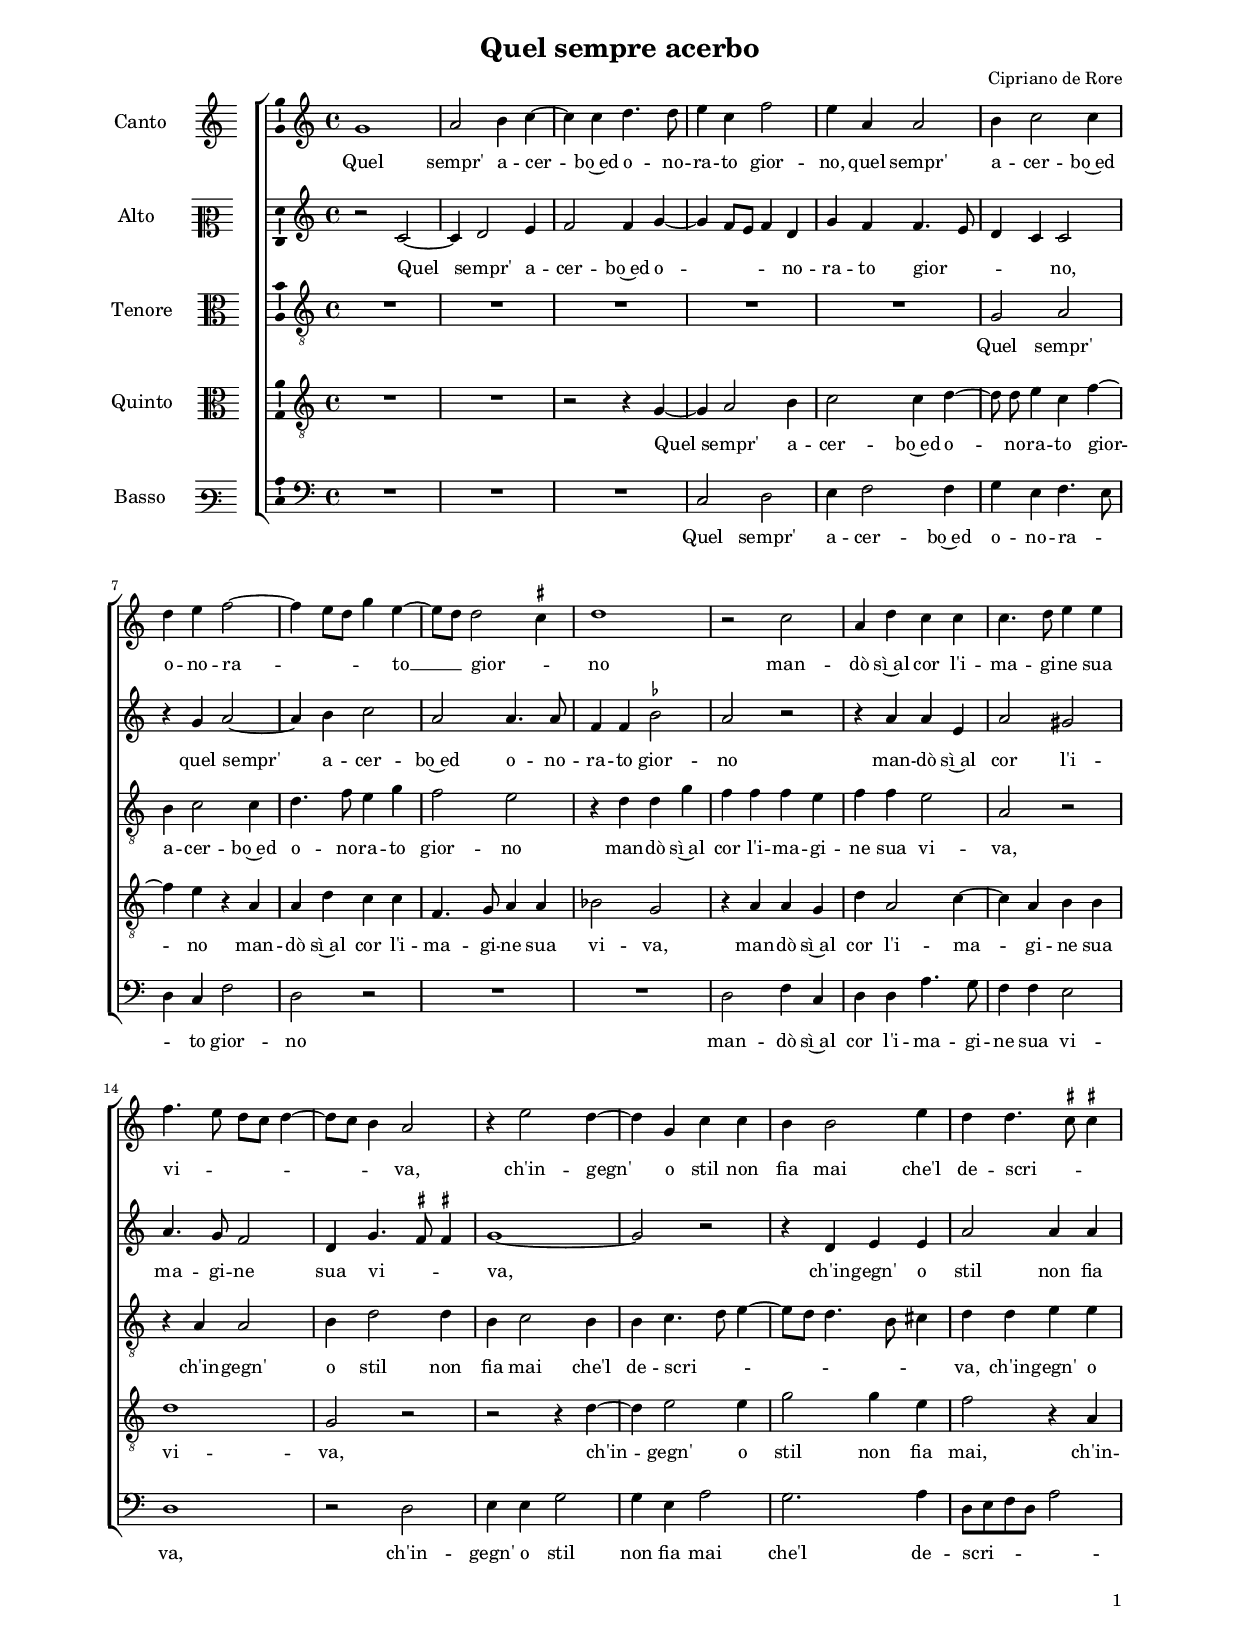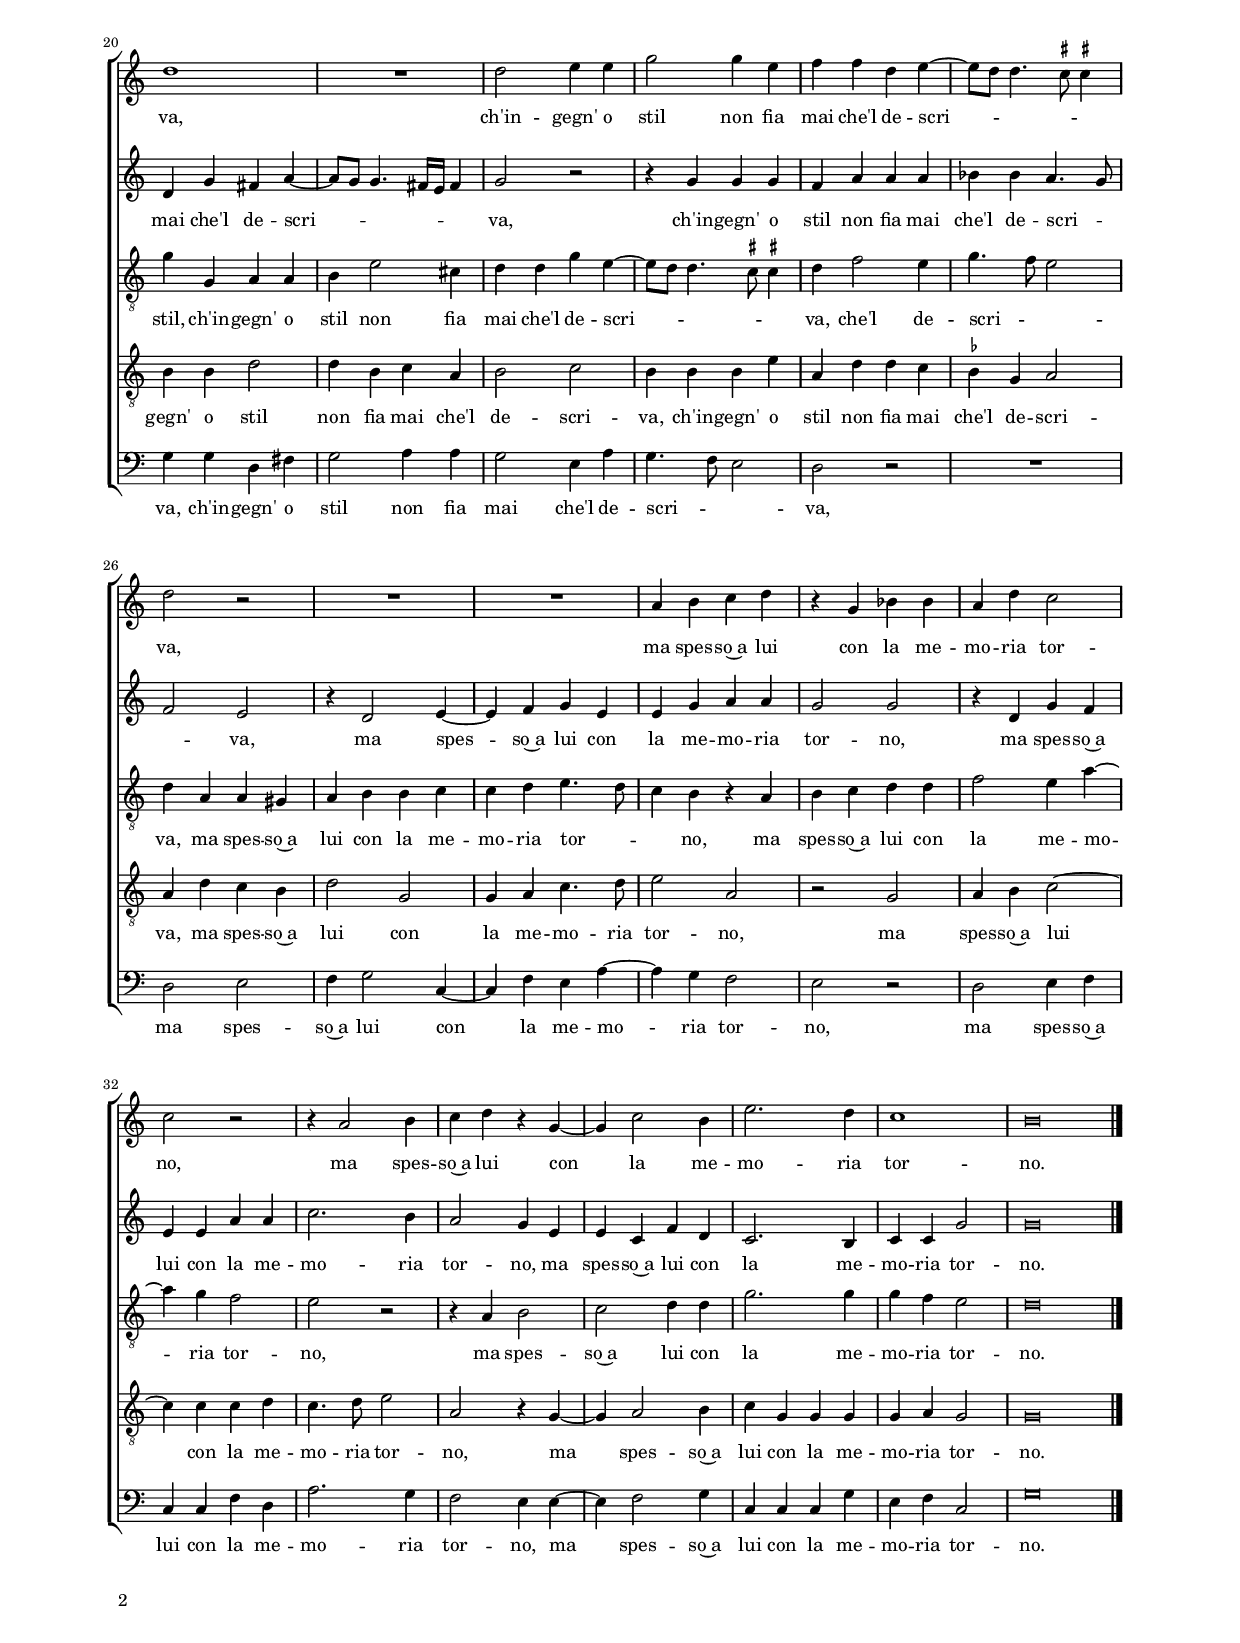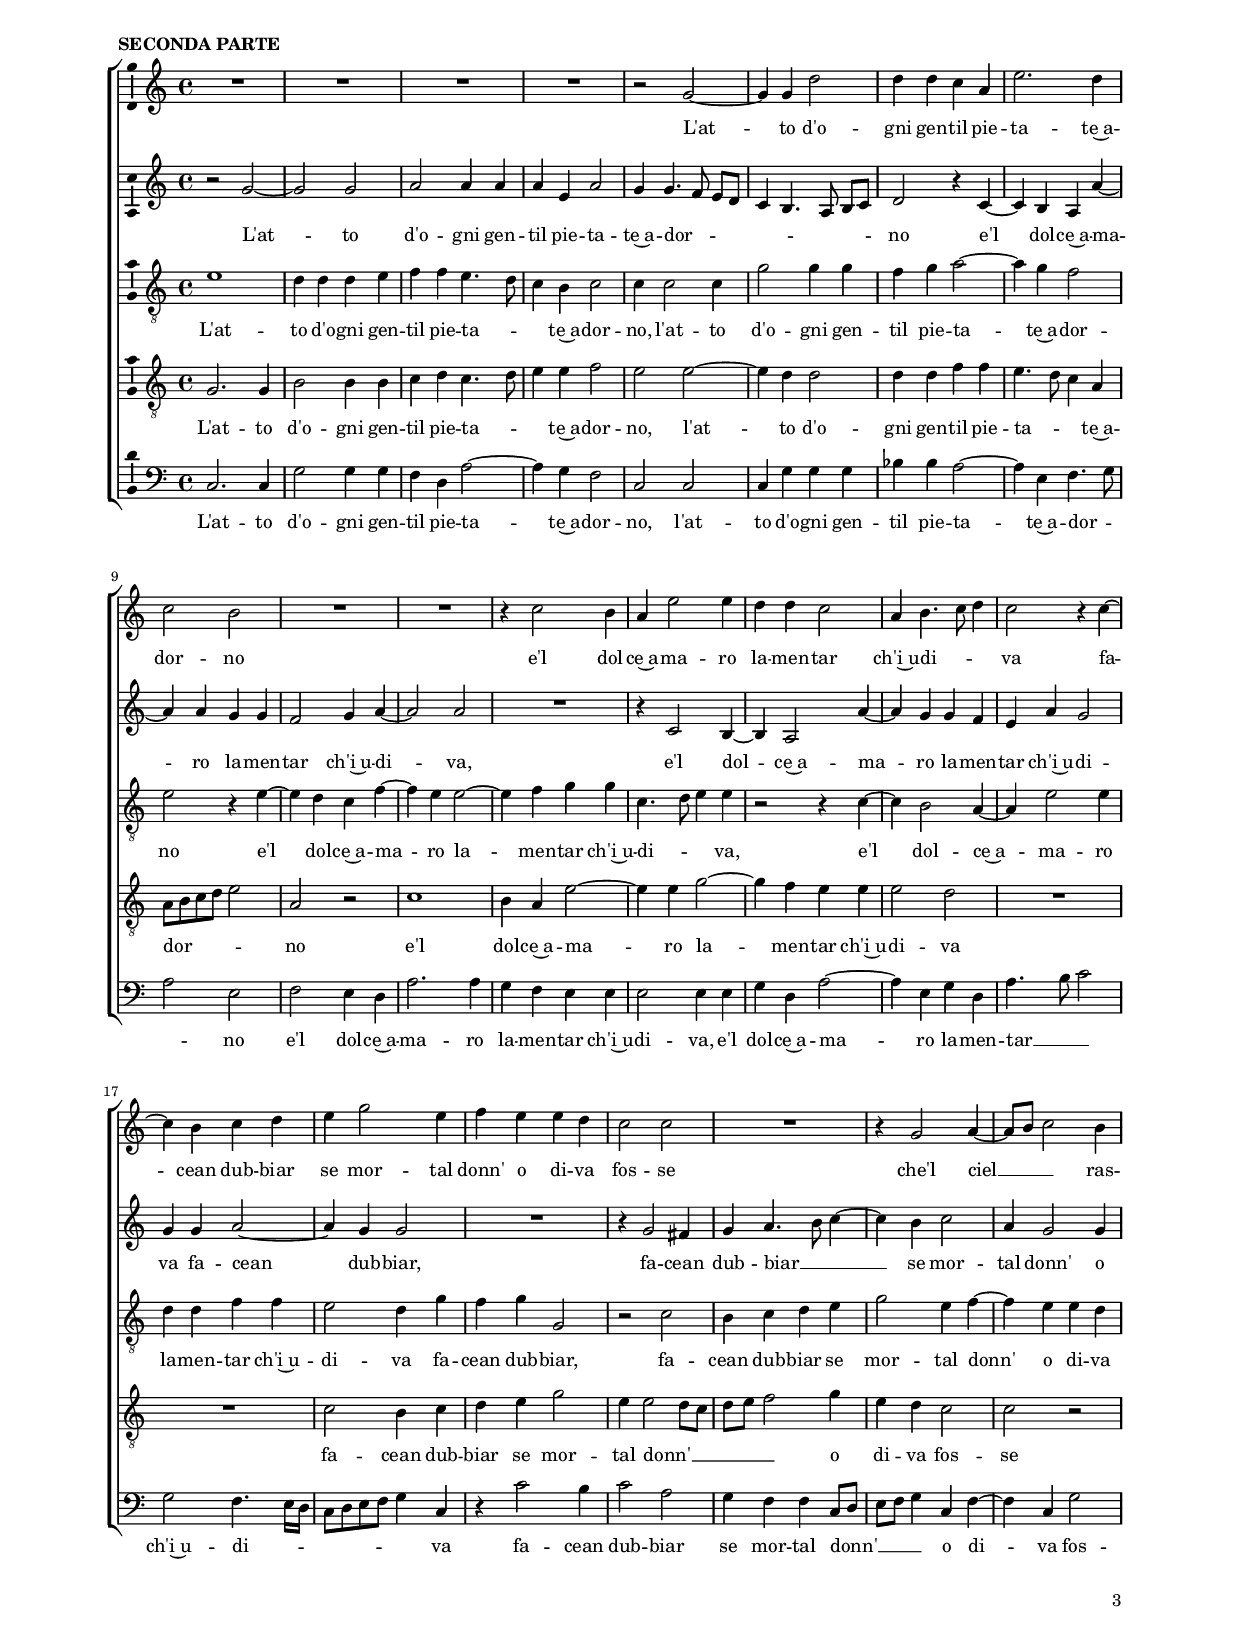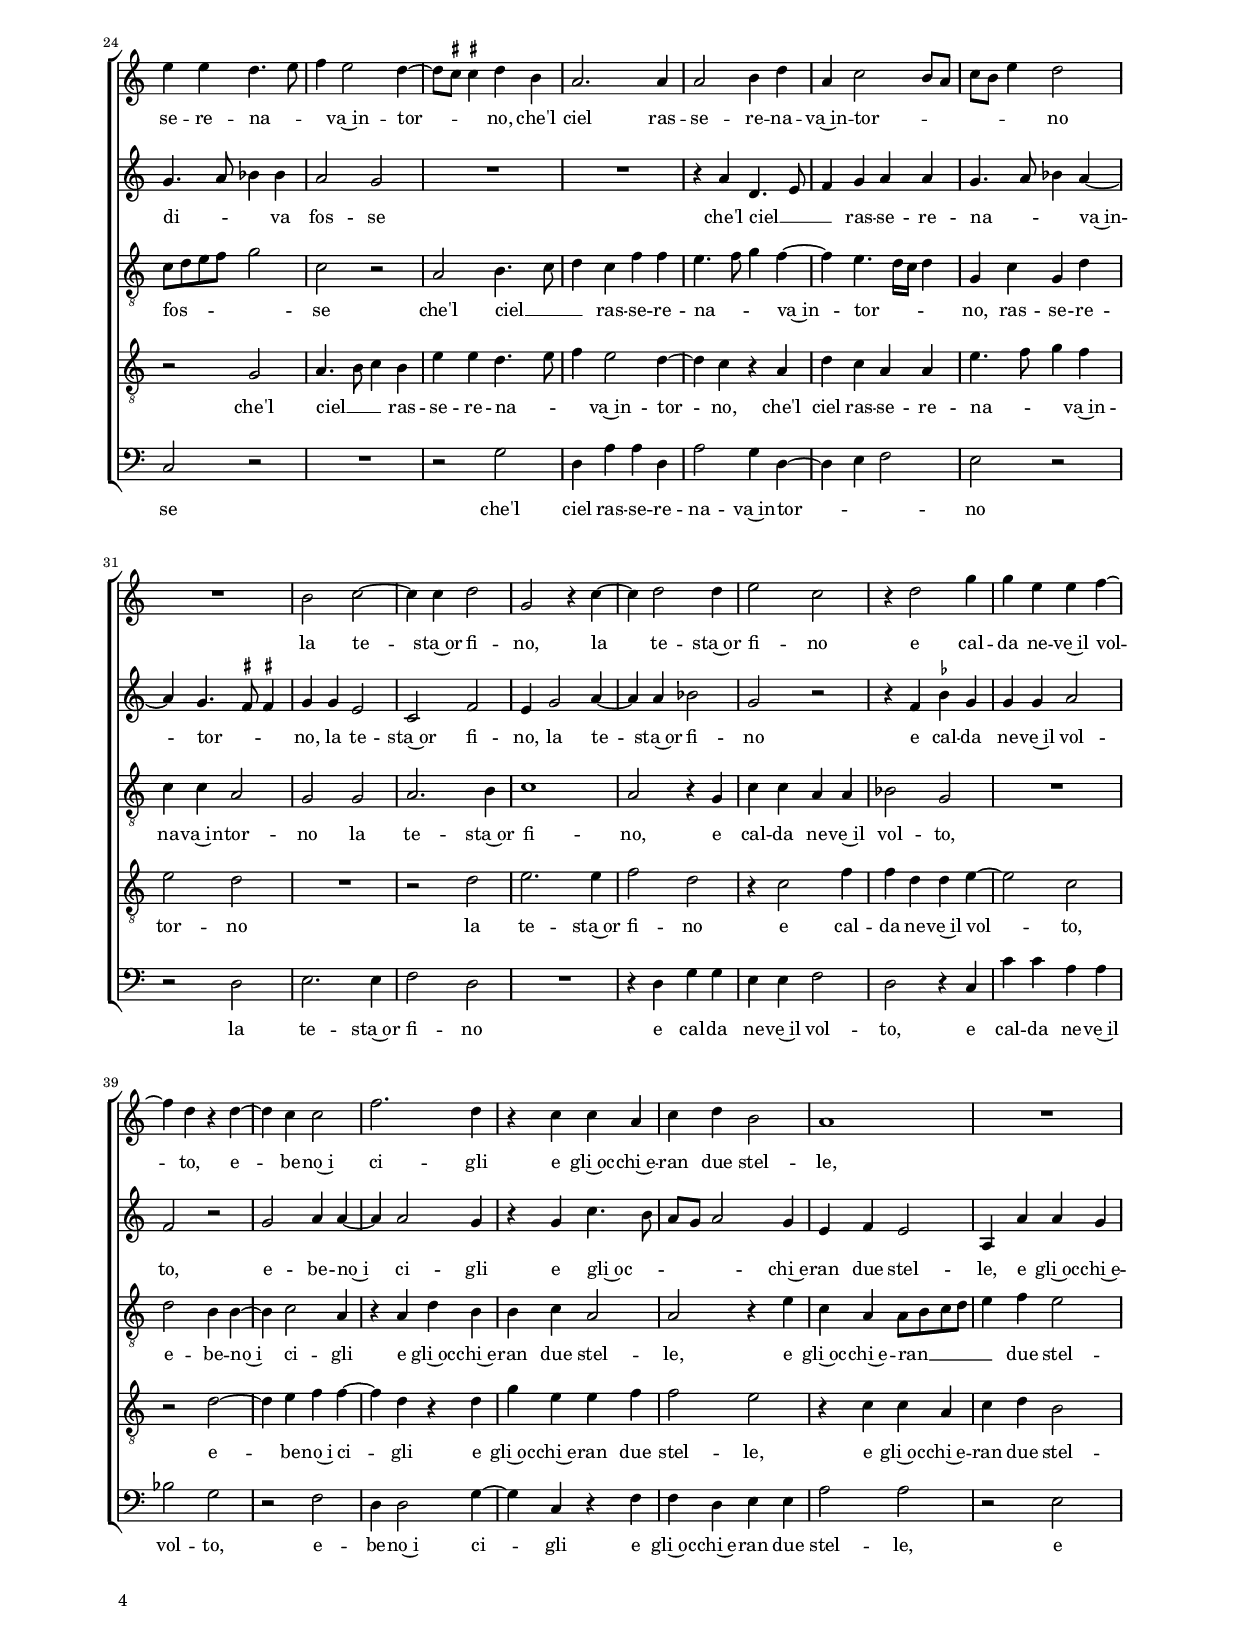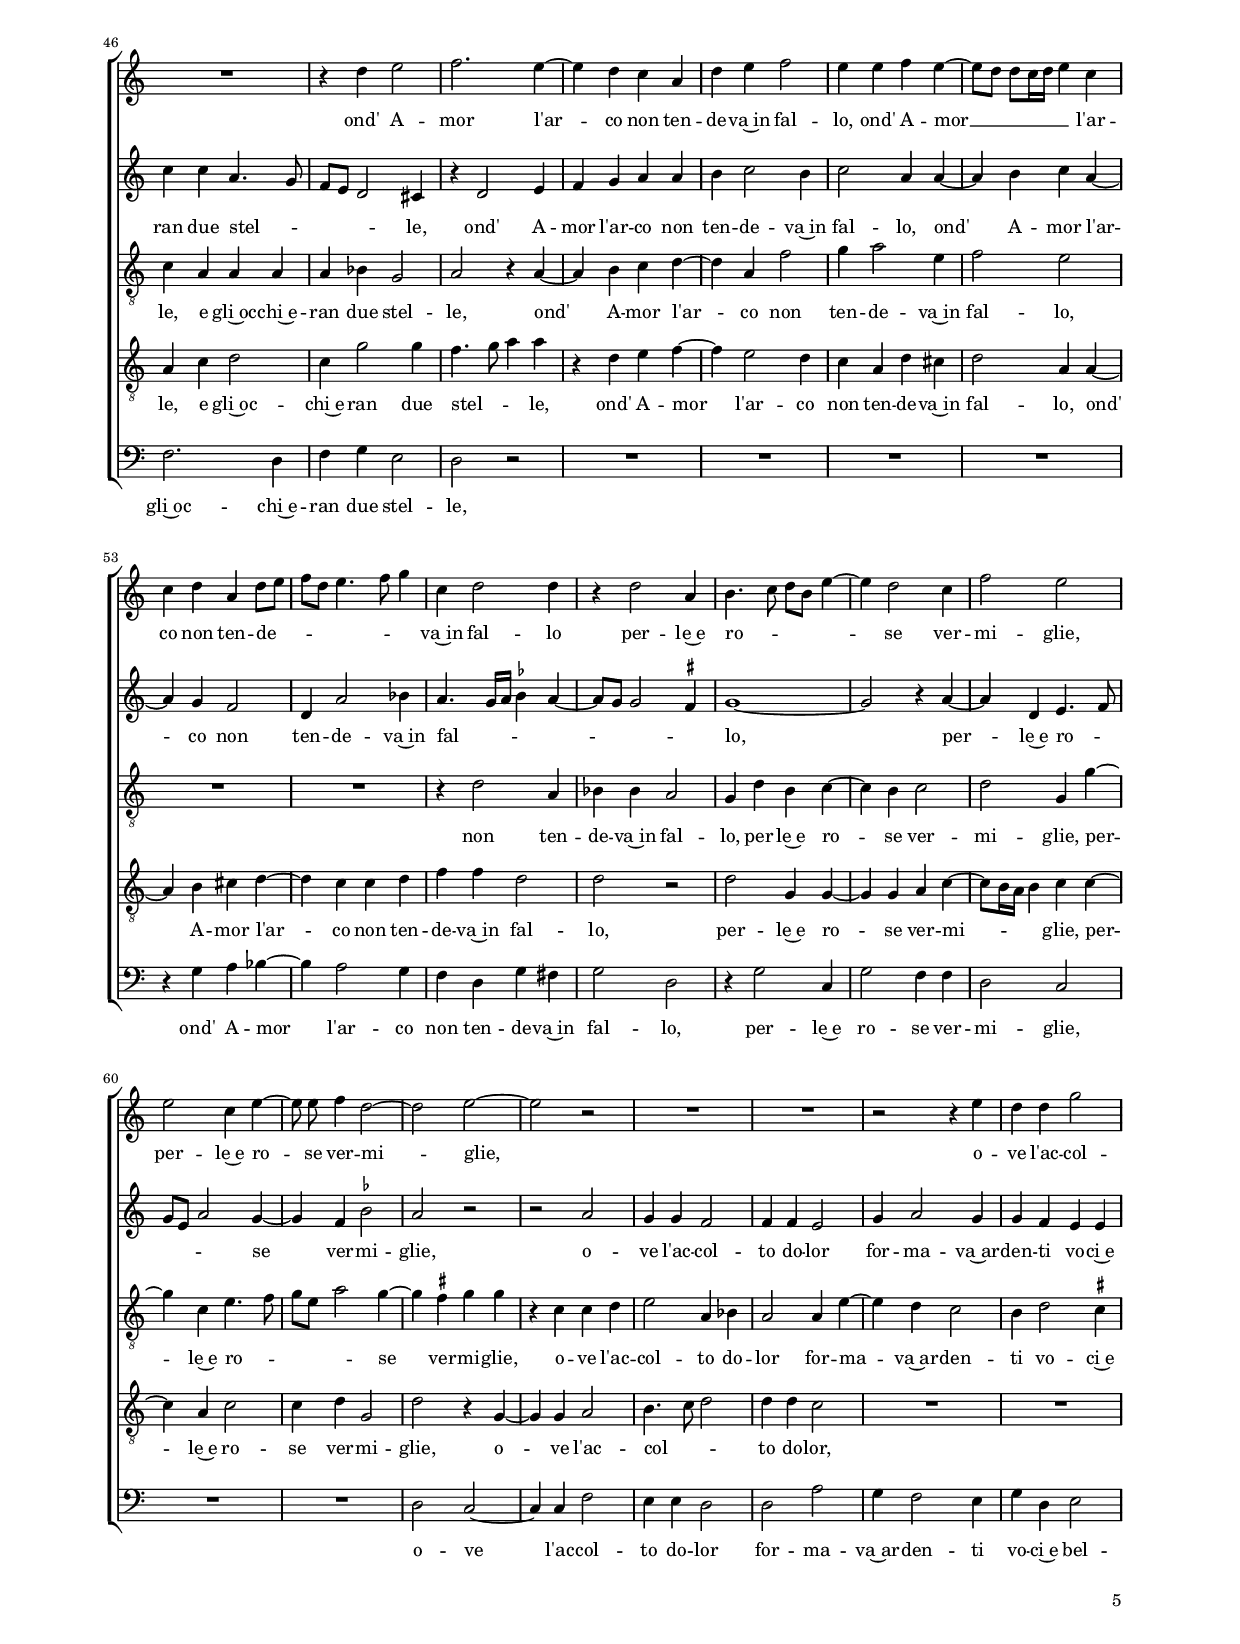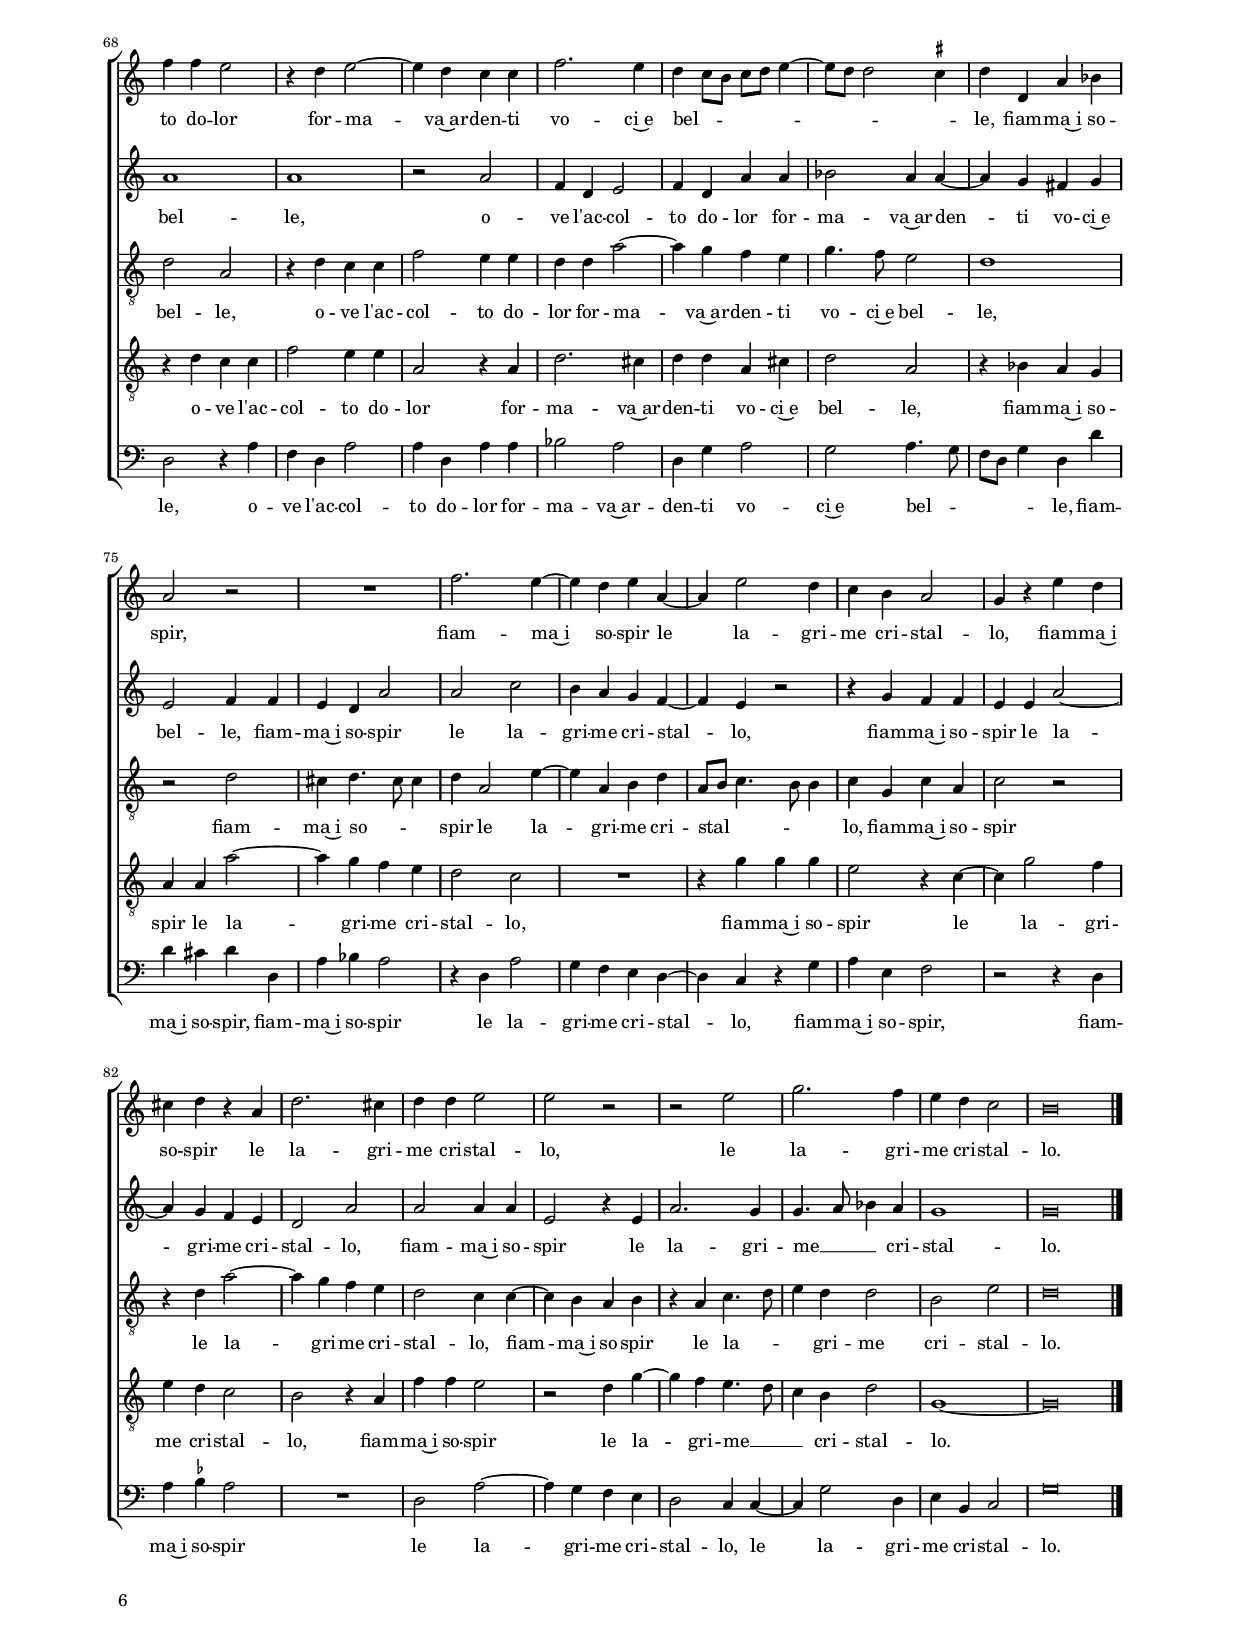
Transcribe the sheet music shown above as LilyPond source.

\header
{
  title="Quel sempre acerbo"
  composer="Cipriano de Rore"
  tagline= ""
}

\version "2.20.0"
\language deutsch
#(set-global-staff-size 15)
% #(set-default-paper-size "letter")
#(ly:set-option 'point-and-click #f)

	
	ficta = { \once \set suggestAccidentals = ##t }
	
	forget = #(define-music-function (music) (ly:music?) #{
		\accidentalStyle forget
		$music
		\accidentalStyle default
		#})


\paper
	{
	top-margin = 1.8 \cm
	bottom-margin = 1.2 \cm
	left-margin = 2 \cm
	right-margin = 2 \cm
	ragged-bottom = ##f
	ragged-last-bottom = ##t
	print-page-number = ##f
	score-system-spacing = #'((basic-distance . 16) (minimum-distance . 14) (padding . 5) (strechability . 150))
	system-system-spacing = #'((basic-distance . 16) (minimum-distance . 14) (padding . 5) (strechability . 150))
        oddFooterMarkup=\markup   \fill-line { "" \fromproperty #'page:page-number-string }
        evenFooterMarkup=\markup  \fill-line { \fromproperty #'page:page-number-string "" }
        last-bottom-spacing = #'((basic-distance . 12) (minimum-distance . 7) (padding . 4))
%	systems-per-page = 3
%	page-count = 6
%	min-systems-per-page = 3
	}

global = {
    % \set Staff.autoBeaming = ##f
	\key c \major
	\time 4/4
    \set Score.tempoHideNote = ##t
    \tempo 4 = 100
    \skip 1*37
    \set Score.measureLength = #(ly:make-moment 2/1)
    \skip 1*2 \bar "|."
	}
	

incipitcantus = \markup { \score {
	{
	\set Staff.instrumentName = \markup { \fontsize #1 "Canto" }
	\key c \major
	\clef violin
	s4 \bar ""
	}
	\layout  {
	raggedright = ##t
	indent = 1.8 \cm
	line-width = 2.5 \cm
	\context { \Staff \remove Time_signature_engraver }
	\override Staff.Clef.Y-extent = #'(0 . 0)
	}} \hspace #1 }
      
      
incipitaltus = \markup { \score {
	{
	\set Staff.instrumentName = \markup { \fontsize #1 "Alto" }
	\key c \major
	\clef mezzosoprano
	s4 \bar ""
	}
	\layout  {
	raggedright = ##t
	indent = 1.8 \cm
	line-width = 2.5 \cm
	\context { \Staff \remove Time_signature_engraver }
	\override Staff.Clef.Y-extent = #'(0 . 0)
	}} \hspace #1 }


incipittenor = \markup { \score {
	{
	\set Staff.instrumentName = \markup { \fontsize #1 "Tenore" }
	\key c \major
	\clef alto
	s4 \bar ""
	}
	\layout  {
	raggedright = ##t
	indent = 1.8 \cm
	line-width = 2.5 \cm
	\context { \Staff \remove Time_signature_engraver }
	\override Staff.Clef.Y-extent = #'(0 . 0)
	}} \hspace #1 }
      
      
incipitquintus = \markup { \score {
	{
	\set Staff.instrumentName = \markup { \fontsize #1 "Quinto" }
	\key c \major
	\clef alto
	s4 \bar ""
	}
	\layout  {
	raggedright = ##t
	indent = 1.8 \cm
	line-width = 2.5 \cm
	\context { \Staff \remove Time_signature_engraver }
	\override Staff.Clef.Y-extent = #'(0 . 0)
	}} \hspace #1 }
      
      
incipitbassus = \markup { \score {
	{
	\set Staff.instrumentName = \markup { \fontsize #1 "Basso" }
	\key c \major
	\clef varbaritone
	s4 \bar ""
	}
	\layout  {
	raggedright = ##t
	indent = 1.8 \cm
	line-width = 2.5 \cm
	\context { \Staff \remove Time_signature_engraver }
	\override Staff.Clef.Y-extent = #'(0 . 0)
	}} \hspace #1 }


cantus =  \relative c''
	{
	g1
	a2 h4 c~
	c4 c d4. d8
	e4 c f2
%5
	e4 a, a2 |
	h4 c2 c4
	d4 e f2~
	f4 e8 d g4 e~
	e8 d d2 \ficta cis4
%10
	d1 |
	r2 c
	a4 d c c
	c4. d8 e4 e
	f4. e8 d c d4~
%15
	d8 c h4 a2 |
	r4 e'2 d4~
	d4 g, c c
	h4 h2 e4
	d4 d4. \ficta cis8 \ficta cis!4
%20
	d1 |
	R1
	d2 e4 e
	g2 g4 e
	f4 f d e~
%25
	e8 d d4. \ficta cis8 \ficta cis!4 |
	d2 r
	R1
	R1
	a4 h c d
%30
	r4 g, b b |
	a4 d c2
	c2 r
	r4 a2 h4
	c4 d r g,~
%35
	g4 c2 h4 |
	e2. d4
	c1
	h\breve |
	}


altus =  \relative c'
    {
	r2 c~
	c4 d2 e4
	f2 f4 g~
	g4 f8 e f4 d
%5
	g4 f f4. e8 |
	d4 c c2
	r4 g' a2~
	a4 h c2
	a2 a4. a8
%10
	f4 f \ficta b2 |
	a2 r
	r4 a a e
	a2 gis
	a4. g8 f2
%15
	d4 g4. \ficta fis8 \ficta fis!4 |
	g1~
	g2 r
	r4 d e e
	a2 a4 a
%20
	d,4 g fis a~ |
	a8 g g4. fis16 e fis4
	g2 r
	r4 g g g
	f4 a a a
%25
	b4 b a4. g8 |
	f2 e
	r4 d2 e4~
	e4 f g e
	e4 g a a
%30
	g2 g |
	r4 d g f
	e4 e a a
	c2. h4 
	a2 g4 e
%35
	e4 c f d |
	c2. h4
	c4 c g'2
	g\breve |
	}


tenor =  \relative c'
	{
	R1
	R1
	R1
	R1
%5
	R1 |
	g2 a
	h4 c2 c4
	d4. f8 e4 g
	f2 e
%10
	r4 d d g |
	f4 f f e
	f4 f e2
	a,2 r
	r4 a a2
%15
	h4 d2 d4 |
	h4 c2 h4
	h4 c4. d8 e4~
	e8 d d4. h8 cis4
	d4 d e e
%20
	g4 g, a a |
	h4 e2 cis4
	d4 d g e~
	e8 d d4. \ficta cis8 \ficta cis!4
    d4 f2 e4
%25
	g4. f8 e2 |
	d4 a a gis
	a4 h h c
	c4 d e4. d8
	c4 h r a
%30
	h4 c d d |
	f2 e4 a~
	a4 g f2
	e2 r
	r4 a, h2
%35
	c2 d4 d |
	g2. g4
	g4 f e2
	d\breve |
	}


quintus  =  \relative c'
	{
	R1
	R1
	r2 r4 g~
	g4 a2 h4
%5
	c2 c4 d~ |
	\autoBeamOff d8 d \autoBeamOn e4 c f~
	f4 e r a,
	a4 d c c
	f,4. g8 a4 a
%10
	b2 g |
	r4 a a g
	d'4 a2 c4~
	c4 a h h
	d1
%15
	g,2 r |
	r2 r4 d'~
	d4 e2 e4
	g2 g4 e
	f2 r4 a,
%20
	h4 h d2 |
	d4 h c a
	h2 c
	h4 h h e
	a,4 d d c
%25
	\ficta b4 g a2 |
	a4 d c h
	d2 g,
	g4 a c4. d8
	e2 a,
%30
	r2 g |
	a4 h c2~
	c4 c c d
	c4. d8 e2
	a,2 r4 g~
%35
	g4 a2 h4 |
	c4 g g g
	g4 a g2
	g\breve |
	}


bassus  =  \relative c
	{
	R1
	R1
	R1
	c2 d
%5
	e4 f2 f4 |
	g4 e f4. e8
	d4 c f2
	d2 r
	R1
%10
	R1 |
	d2 f4 c
	d4 d a'4. g8
	f4 f e2
	d1
%15
	r2 d |
	e4 e g2
	g4 e a2
	g2. a4
	d,8 e f d a'2
%20
	g4 g d fis |
	g2 a4 a
	g2 e4 a
	g4. f8 e2
	d2 r
%25
	R1 |
	d2 e
	f4 g2 c,4~
	c4 f e a~
	a4 g f2
%30
	e2 r |
	d2 e4 f
	c4 c f d
	a'2. g4
	f2 e4 e~
%35
	e4 f2 g4 |
	c,4 c c g'
	e4 f c2
	g'\breve |
	}


lyricscantus = \lyricmode {
	Quel sempr' a -- cer -- bo~ed o -- no -- ra -- to gior -- no,
    quel sempr' a -- cer -- bo~ed o -- no -- ra -- _ _ _ to __ _ gior -- _ no
    man -- dò sì~al cor l'i -- ma -- gi -- ne sua vi -- _ _ _ _ _ _ va,
    ch'in -- gegn' o stil non fia mai che'l de -- scri -- _ _ va,
    ch'in -- gegn' o stil non fia mai che'l de -- scri -- _ _ _ _ va,
    ma spes -- so~a lui con la me -- mo -- ria tor -- no,
    ma spes -- so~a lui con la me -- mo -- ria tor -- no.
	}


lyricsaltus = \lyricmode {
	Quel sempr' a -- cer -- bo~ed o -- _ _ _ no -- ra -- to gior -- _ _ _ no,
    quel sempr' a -- cer -- bo~ed o -- no -- ra -- to gior -- no
    man -- dò sì~al cor l'i -- ma -- gi -- ne sua vi -- _ _ va,
    ch'in -- gegn' o stil non fia mai che'l de -- scri -- _ _ _ _ _ va,
    ch'in -- gegn' o stil non fia mai che'l de -- scri -- _ _ va,
    ma spes -- so~a lui con la me -- mo -- ria tor -- no,
    ma spes -- so~a lui con la me -- mo -- ria tor -- no,
    ma spes -- so~a lui con la me -- mo -- ria tor -- no.
	}


lyricstenor = \lyricmode {
	Quel sempr' a -- cer -- bo~ed o -- no -- ra -- to gior -- no
    man -- dò sì~al cor l'i -- ma -- gi -- ne sua vi -- va,
    ch'in -- gegn' o stil non fia mai che'l de -- scri -- _ _ _ _ _ _ va,
    ch'in -- gegn' o stil,
    ch'in -- gegn' o stil non fia mai che'l de -- scri -- _ _ _ _ va,
    che'l de -- scri -- _ _ va,
    ma spes -- so~a lui con la me -- mo -- ria tor -- _ _ no,
    ma spes -- so~a lui con la me -- mo -- ria tor -- no,
    ma spes -- so~a lui con la me -- mo -- ria tor -- no.
	}


lyricsquintus = \lyricmode {
	Quel sempr' a -- cer -- bo~ed o -- no -- ra -- to gior -- no
    man -- dò sì~al cor l'i -- ma -- gi -- ne sua vi -- va,
    man -- dò sì~al cor l'i -- ma -- gi -- ne sua vi -- va,
    ch'in -- gegn' o stil non fia mai,
    ch'in -- gegn' o stil non fia mai che'l de -- scri -- va,
    ch'in -- gegn' o stil non fia mai che'l de -- scri -- va,
    ma spes -- so~a lui con la me -- mo -- ria tor -- no,
    ma spes -- so~a lui con la me -- mo -- ria tor -- no,
    ma spes -- so~a lui con la me -- mo -- ria tor -- no.
	}


lyricsbassus = \lyricmode {
	Quel sempr' a -- cer -- bo~ed o -- no -- ra -- _ _ to gior -- no
    man -- dò sì~al cor l'i -- ma -- gi -- ne sua vi -- va,
    ch'in -- gegn' o stil non fia mai che'l de -- scri -- _ _ _ _ va,
    ch'in -- gegn' o stil non fia mai che'l de -- scri -- _ _ va,
    ma spes -- so~a lui con la me -- mo -- ria tor -- no,
    ma spes -- so~a lui con la me -- mo -- ria tor -- no,
    ma spes -- so~a lui con la me -- mo -- ria tor -- no.
	}


\score
{  
	% \transpose {
	\new ChoirStaff \with { \override StaffGrouper.staff-staff-spacing.basic-distance = #12 }
	<<

	\new Staff << \global
	\new Voice="v1" {
		\set Staff.instrumentName=\incipitcantus
		\set Staff.midiInstrument = "reed organ"
		\clef violin
		\cantus }
	\new Lyrics \lyricsto "v1" {\lyricscantus }
	>>


	\new Staff << \global
	\new Voice="v2" {
		\set Staff.instrumentName=\incipitaltus
		\set Staff.midiInstrument = "reed organ"
                \clef violin % "G_8"
		\altus}
	\new Lyrics \lyricsto "v2" {\lyricsaltus }
	>>


	\new Staff << \global
	\new Voice="v3" {
		\set Staff.instrumentName=\incipittenor
		\set Staff.midiInstrument = "reed organ"
		\clef "G_8"
		\tenor }
	\new Lyrics \lyricsto "v3" {\lyricstenor }
	>>


	\new Staff << \global
	\new Voice="v5" {
		\set Staff.instrumentName=\incipitquintus
		\set Staff.midiInstrument = "reed organ"
		\clef "G_8"
		\quintus}
	\new Lyrics \lyricsto "v5" {\lyricsquintus }
	>>


	\new Staff << \global
	\new Voice="v4" {
		\set Staff.instrumentName=\incipitbassus
		\set Staff.midiInstrument = "reed organ"
		\clef bass
		\bassus }
	\new Lyrics \lyricsto "v4" {\lyricsbassus}
	>>

	>>
	% } % transpose

	\layout
	{
	indent = 2.5 \cm
	\context { \Staff \override TimeSignature.break-visibility = #end-of-line-invisible }
	\context { \Lyrics \override VerticalAxisGroup.nonstaff-relatedstaff-spacing.padding = #1.4 }
%	\context { \Lyrics \override LyricText.font-size = #1 }
	\context { \Staff \consists "Ambitus_engraver" }
	\context { \Score \override BarNumber.padding = #2 }
	\context { \Voice \override NoteHead.style = #'baroque }
	}


\midi
	{
	}

}

%%%%%%%%%%%%%%%%%%%%  SECUNDA PARS %%%%%%%%%%%%%%%%%%%%


global = {
	\key c \major
	\time 4/4
    \set Score.tempoHideNote = ##t
    \tempo 4 = 100
    \skip 1*88
    \set Score.measureLength = #(ly:make-moment 2/1)
    \skip 1*2 \bar "|."
	}


cantus =  \relative c''
	{
    R1    
	R1
	R1
	R1
%5
	r2 g~ |
	g4 g d'2
	d4 d c a
	e'2. d4
	c2 h
%10
	R1 |
	R1
	r4 c2 h4
	a4 e'2 e4
	d4 d c2
%15
	a4 h4. c8 d4 |
	c2 r4 c~
	c4 h c d
	e4 g2 e4
	f4 e e d
%20
	c2 c |
	R1
	r4 g2 a4~
	a8 h c2 h4
	e4 e d4. e8
%25
	f4 e2 d4~ |
	d8 \ficta cis \ficta cis!4 d h
	a2. a4
	a2 h4 d
	a4 c2 h8 a
%30
	c8 h e4 d2 |
	R1
	h2 c~
	c4 c d2
	g,2 r4 c~
%35
	c4 d2 d4 |
	e2 c
	r4 d2 g4
	g4 e e f~
	f4 d r d~
%40
	d4 c c2 |
	f2. d4
	r4 c c a
	c4 d h2
	a1
%45
	R1 |
	R1
	r4 d e2
	f2. e4~
	e4 d c a
%50
	d4 e f2 |
	e4 e f e~
	e8 d d[ c16 d] e4 c
	c4 d a d8 e
	f8 d e4. f8 g4
%55
	c,4 d2 d4 |
	r4 d2 a4
	h4. c8 d[ h] e4~
	e4 d2 c4
	f2 e
%60
	e2 c4 e~ |
	\autoBeamOff e8 e \autoBeamOn f4 d2~
	d2 e~
	e2 r
	R1
%65
	R1 |
	r2 r4 e
	d4 d g2
	f4 f e2
	r4 d e2~
%70
	e4 d c c |
	f2. e4
	d4 c8 h c[ d] e4~
	e8 d d2 \ficta cis4
	d4 d, a' b
%75
	a2 r |
	R1
	f'2. e4~
	e4 d e a,~
	a4 e'2 d4
%80
	c4 h a2 |
	g4 r4 e' d
	cis4 d r a
	d2. cis4
	d4 d e2
%85
	e2 r |
	r2 e
	g2. f4
	e4 d c2
	h\breve |
	}


altus =  \relative c'
    {
	r2 g'~
	g2 g
	a2 a4 a
	a4 e a2
%5
	g4 g4. f8 e[ d] |
	c4 h4. a8 h[ c]
	d2 r4 c~
	c4 h a a'~
	a4 a g g 
%10
	f2 g4 a~ |
	a2 a
	R1
	r4 c,2 h4~
	h4 a2 a'4~
%15
	a4 g g f |
	e4 a g2
	g4 g a2~
	a4 g g2
	R1
%20
	r4 g2 fis4 |
	g4 a4. h8 c4~
	c4 h c2
	a4 g2 g4
	g4. a8 b4 b
%25
	a2 g |
	R1
	R1
	r4 a d,4. e8
	f4 g a a
%30
	g4. a8 b4 a~ |
	a4 g4. \ficta fis8 \ficta fis!4
	g4 g e2
	c2 f
	e4 g2 a4~
%35
	a4 a b2 |
	g2 r
	r4 f \ficta b g
	g4 g a2
	f2 r
%40
	g2 a4 a~ |
	a4 a2 g4
	r4 g c4. h8
	a8 g a2 g4
	e4 f e2
%45
	a,4 a' a g |
	c4 c a4. g8
	f8 e d2 cis4
	r4 d2 e4
	f4 g a a
%50
	h4 c2 h4 |
	c2 a4 a~
	a4 h c a~
	a4 g f2
	d4 a'2 b4
%55
	a4. g16 a \ficta b4 a~ |
	a8 g g2 \ficta fis4
	g1~
	g2 r4 a~
	a4 d, e4. f8
%60
	g8 e a2 g4~ |
	g4 f \ficta b2
	a2 r
	r2 a
	g4 g f2
%65
	f4 f e2 |
	g4 a2 g4
	g4 f e e
	a1
	a1
%70
	r2 a |
	f4 d e2
	f4 d a' a
	b2 a4 a~
	a4 g fis g
%75
	e2 f4 f |
	e4 d a'2
	a2 c
	h4 a g f~
	f4 e r2
%80
	r4 g f f |
	e4 e a2~
	a4 g f e
	d2 a'
	a2 a4 a
%85
	e2 r4 e |
	a2. g4
	g4. a8 b4 a
	g1
	g\breve |
	}


tenor =  \relative c'
	{
	e1
	d4 d d e
	f4 f e4. d8
	c4 h c2
%5
	c4 c2 c4 |
	g'2 g4 g
	f4 g a2~
	a4 g f2
	e2 r4 e~
%10
	e4 d c f~ |
	f4 e e2~
	e4 f g g
	c,4. d8 e4 e
	r2 r4 c~
%15
	c4 h2 a4~ |
	a4 e'2 e4
	d4 d f f
	e2 d4 g
	f4 g g,2
%20
	r2 c |
	h4 c d e
	g2 e4 f~
	f4 e e d
	c8 d e f g2
%25
	c,2 r |
	a2 h4. c8
	d4 c f f
	e4. f8 g4 f~
	f4 e4. d16 c d4
%30
	g,4 c g d' |
	c4 c a2
	g2 g
	a2. h4
	c1
%35
	a2 r4 g |
	c4 c a a
	b2 g
	R1
	d'2 h4 h~
%40
	h4 c2 a4 |
	r4 a d h
	h4 c a2
	a2 r4 e'
	c4 a a8 h c d
%45
	e4 f e2 |
	c4 a a a
	a4 b g2
	a2 r4 a~
	a4 h c d~
%50
	d4 a f'2 |
	g4 a2 e4
	f2 e
	R1
	R1
%55
	r4 d2 a4 |
	b4 b a2
	g4 d' h c~
	c4 h c2
	d2 g,4 g'~
%60
	g4 c, e4. f8 |
	g8 e a2 g4~
	g4 \ficta fis g g
	r4 c, c d
	e2 a,4 b
%65
	a2 a4 e'~ |
	e4 d c2
	h4 d2 \ficta cis4
	d2 a
	r4 d c c
%70
	f2 e4 e |
	d4 d a'2~
	a4 g f e
	g4. f8 e2
	d1
%75
	r2 d |
	cis4 d4. cis8 cis4
	d4 a2 e'4~
	e4 a, h d
	a8 h c4. h8 h4
%80
	c4 g c a |
	c2 r
	r4 d a'2~
	a4 g f e
	d2 c4 c~
%85
	c4 h a h |
	r4 a c4. d8
	e4 d d2
	h2 e
	d\breve |
	}


quintus  =  \relative c'
	{
	g2. g4
	h2 h4 h
	c4 d c4. d8
	e4 e f2
%5
	e2 e~ |
	e4 d d2
	d4 d f f
	e4. d8 c4 a
	a8 h c d e2
%10
	a,2 r |
	c1
	h4 a e'2~
	e4 e g2~
	g4 f e e
%15
	e2 d |
	R1
	R1
	c2 h4 c
	d4 e g2
%20
	e4 e2 d8 c |
	d8 e f2 g4
	e4 d c2
	c2 r
	r2 g
%25
	a4. h8 c4 h |
	e4 e d4. e8
	f4 e2 d4~
	d4 c r a
	d4 c a a
%30
	e'4. f8 g4 f |
	e2 d
	R1
	r2 d
	e2. e4
%35
	f2 d |
	r4 c2 f4
	f4 d d e~
	e2 c
	r2 d~
%40
	d4 e f f~ |
	f4 d r d
	g4 e e f
	f2 e
	r4 c c a
%45
	c4 d h2 |
	a4 c d2
	c4 g'2 g4
	f4. g8 a4 a
	r4 d, e f~
%50
	f4 e2 d4 |
	c4 a d cis
	d2 a4 a~
	a4 h cis d~
	d4 c c d
%55
	f4 f d2 |
	d2 r
	d2 g,4 g~
	g4 g a c~
	c8 h16 a h4 c c~
%60
	c4 a c2 |
	c4 d g,2
	d'2 r4 g,~
	g4 g a2
	h4. c8 d2
%65
	d4 d c2 |
	R1
	R1
	r4 d c c
	f2 e4 e
%70
	a,2 r4 a |
	d2. cis4
	d4 d a cis
	d2 a
	r4 b a g
%75
	a4 a a'2~ |
	a4 g f e
	d2 c
	R1
	r4 g' g g
%80
	e2 r4 c~ |
	c4 g'2 f4
	e4 d c2
	h2 r4 a
	f'4 f e2
%85
	r2 d4 g~ |
	g4 f e4. d8
	c4 h d2
    g,1~
	g\breve |
	}


bassus  =  \relative c
	{
	c2. c4
	g'2 g4 g
	f4 d a'2~
	a4 g f2
%5
	c2 c |
	c4 g' g g
	b4 b a2~
	a4 e f4. g8
	a2 e
%10
	f2 e4 d |
	a'2. a4
	g4 f e e
	e2 e4 e
	g4 d a'2~
%15
	a4 e g d |
	a'4. h8 c2
	g2 f4. e16 d
	c8 d e f g4 c,
	r4 c'2 h4
%20
	c2 a |
	g4 f f c8 d
	e8 f g4 c, f~
	f4 c g'2
	c,2 r
%25
	R1 |
	r2 g'
	d4 a' a d,
	a'2 g4 d~
	d4 e f2
%30
	e2 r |
	r2 d
	e2. e4
	f2 d
	R1
%35
	r4 d g g |
	e4 e f2
	d2 r4 c
	c'4 c a a
	b2 g
%40
	r2 f |
	d4 d2 g4~
	g4 c, r f
	f4 d e e
	a2 a
%45
	r2 e |
	f2. d4
	f4 g e2
	d2 r
	R1
%50
	R1 |
	R1 |
	R1
	r4 g a b~
	b4 a2 g4
%55
	f4 d g fis |
	g2 d
	r4 g2 c,4
	g'2 f4 f
	d2 c
%60
	R1 |
	R1
	d2 c~
	c4 c f2
	e4 e d2
%65
	d2 a' |
	g4 f2 e4
	g4 d e2
	d2 r4 a'
	f4 d a'2
%70
	a4 d, a' a |
	b2 a
	d,4 g a2
	g2 a4. g8
	f8 d g4 d d'
%75
	d4 cis d d, |
	a'4 b a2
	r4 d, a'2
	g4 f e d~
	d4 c r g'
%80
	a4 e f2 |
	r2 r4 d
	a'4 \ficta b a2
	R1
	d,2 a'~
%85
	a4 g f e |
	d2 c4 c~
	c4 g'2 d4
	e4 h c2
	g'\breve |
	}


lyricscantus = \lyricmode {
	L'at -- to d'o -- gni gen -- til pie -- ta -- te~a -- dor -- no
    e'l dol -- ce~a -- ma -- ro la -- men -- tar ch'i~u -- di -- _ _ va
    fa -- cean dub -- biar se mor -- tal donn' o di -- va fos -- se
    che'l ciel __ _ _ ras -- se -- re -- na -- _ _ va~in -- tor -- _ _ no,
    che'l ciel ras -- se -- re -- na -- va~in -- tor -- _ _ _ _ _ no
    la te -- sta~or fi -- no,
    la te -- sta~or fi -- no
    e cal -- da ne -- ve~il vol -- to,
    e -- be -- no~i ci -- gli
    e gli~oc -- chi~e -- ran due stel -- le,
    ond' A -- mor l'ar -- co non ten -- de -- va~in fal -- lo,
    ond' A -- mor __ _ _ _ _ _ l'ar -- co non ten -- de -- _ _ _ _ _ _ va~in fal -- lo
    per -- le~e ro -- _ _ _ _ se ver -- mi -- glie,
    per -- le~e ro -- se ver -- mi -- glie,
    o -- ve l'ac -- col -- to do -- lor for -- ma -- va~ar -- den -- ti
    vo -- ci~e bel -- _ _ _ _ _ _ _ _ le,
    fiam -- ma~i so -- spir,
    fiam -- ma~i so -- spir le la -- gri -- me cri -- stal -- lo,
    fiam -- ma~i so -- spir le la -- gri -- me cri -- stal -- lo,
    le la -- gri -- me cri -- stal -- lo.
	}


lyricsaltus = \lyricmode {
	L'at -- to d'o -- gni gen -- til pie -- ta -- te~a -- dor -- _ _ _ _ _ _ _ _ no
    e'l dol -- ce~a -- ma -- ro la -- men -- tar ch'i~u -- di -- va,
    e'l dol -- ce~a -- ma -- ro la -- men -- tar ch'i~u -- di -- va
    fa -- cean dub -- biar,
    fa -- cean dub -- biar __ _ _ se mor -- tal donn' o di -- _ _ va fos -- se
    che'l ciel __ _ _ ras -- se -- re -- na -- _ _ va~in -- tor -- _ _ no,
    la te -- sta~or fi -- no,
    la te -- sta~or fi -- no
    e cal -- da ne -- ve~il vol -- to,
    e -- be -- no~i ci -- gli
    e gli~oc -- _ _ _ _ chi~e -- ran due stel -- le,
    e gli~oc -- chi~e -- ran due stel -- _ _ _ _ le,
    ond' A -- mor l'ar -- co non ten -- de -- va~in fal -- lo,
    ond' A -- mor l'ar -- co non ten -- de -- va~in fal -- _ _ _ _ _ _ _ lo,
    per -- le~e ro -- _ _ _ _ se ver -- mi -- glie,
    o -- ve l'ac -- col -- to do -- lor for -- ma -- va~ar -- den -- ti
    vo -- ci~e bel -- le,
    o -- ve l'ac -- col -- to do -- lor for -- ma -- va~ar -- den -- ti
    vo -- ci~e bel -- le,
    fiam -- ma~i so -- spir le la -- gri -- me cri -- stal -- lo,
    fiam -- ma~i so -- spir le la -- gri -- me cri -- stal -- lo,
    fiam -- ma~i so -- spir le la -- gri -- me __ _ _ cri -- stal -- lo.
	}


lyricstenor = \lyricmode {
	L'at -- to d'o -- gni gen -- til pie -- ta -- _ _ te~a -- dor -- no,
    l'at -- to d'o -- gni gen -- til pie -- ta -- te~a -- dor -- no
    e'l dol -- ce~a -- ma -- ro la -- men -- tar ch'i~u -- di -- _ _ va,
    e'l dol -- ce~a -- ma -- ro la -- men -- tar ch'i~u -- di -- va
    fa -- cean dub -- biar,
    fa -- cean dub -- biar se mor -- tal donn' o di -- va fos -- _ _ _ _ se
    che'l ciel __ _ _ ras -- se -- re -- na -- _ _ va~in -- tor -- _ _ _ no,
    ras -- se -- re -- na -- va~in -- tor -- no
    la te -- sta~or fi -- no,
    e cal -- da ne -- ve~il vol -- to,
    e -- be -- no~i ci -- gli
    e gli~oc -- chi~e -- ran due stel -- le,
    e gli~oc -- chi~e -- ran __ _ _ _ _ due stel -- le,
    e gli~oc -- chi~e -- ran due stel -- le,
    ond' A -- mor l'ar -- co non ten -- de -- va~in fal -- lo,
    non ten -- de -- va~in fal -- lo,
    per -- le~e ro -- se ver -- mi -- glie,
    per -- le~e ro -- _ _ _ _ se ver -- mi -- glie,
    o -- ve l'ac -- col -- to do -- lor for -- ma -- va~ar -- den -- ti
    vo -- ci~e bel -- le,
    o -- ve l'ac -- col -- to do -- lor for -- ma -- va~ar -- den -- ti
    vo -- ci~e bel -- le,
    fiam -- ma~i so -- _ _ spir le la -- gri -- me cri -- stal -- _ _ _ _ lo,
    fiam -- ma~i so -- spir le la -- gri -- me cri -- stal -- lo,
    fiam -- ma~i so -- spir le la -- _ _ gri -- me cri -- stal -- lo.
	}


lyricsquintus = \lyricmode {
	L'at -- to d'o -- gni gen -- til pie -- ta -- _ _ te~a -- dor -- no,
    l'at -- to d'o -- gni gen -- til pie -- ta -- _ _ te~a -- dor -- _ _ _ _ no
    e'l dol -- ce~a -- ma -- ro la -- men -- tar ch'i~u -- di -- va
    fa -- cean dub -- biar se mor -- tal donn' __ _ _ _ _ _ o di -- va fos -- se
    che'l ciel __ _ _ ras -- se -- re -- na -- _ _ va~in -- tor -- no,
    che'l ciel ras -- se -- re -- na -- _ _ va~in -- tor -- no
    la te -- sta~or fi -- no
    e cal -- da ne -- ve~il vol -- to,
    e -- be -- no~i ci -- gli
    e gli~oc -- chi~e -- ran due stel -- le,
    e gli~oc -- chi~e -- ran due stel -- le,
    e gli~oc -- chi~e -- ran due stel -- _ _ le,
    ond' A -- mor l'ar -- co non ten -- de -- va~in fal -- lo,
    ond' A -- mor l'ar -- co non ten -- de -- va~in fal -- lo,
    per -- le~e ro -- se ver -- mi -- _ _ _ glie,
    per -- le~e ro -- se ver -- mi -- glie,
    o -- ve l'ac -- col -- _ _ to do -- lor,
    o -- ve l'ac -- col -- to do -- lor for -- ma -- va~ar -- den -- ti
    vo -- ci~e bel -- le,
    fiam -- ma~i so -- spir le la -- gri -- me cri -- stal -- lo,
    fiam -- ma~i so -- spir le la -- gri -- me cri -- stal -- lo,
    fiam -- ma~i so -- spir le la -- gri -- me __ _ _ cri -- stal -- lo.
	}


lyricsbassus = \lyricmode {
	L'at -- to d'o -- gni gen -- til pie -- ta -- te~a -- dor -- no,
    l'at -- to d'o -- gni gen -- til pie -- ta -- te~a -- dor -- _ _ no
    e'l dol -- ce~a -- ma -- ro la -- men -- tar ch'i~u -- di -- va,
    e'l dol -- ce~a -- ma -- ro la -- men -- tar __ _ _ ch'i~u -- di -- _ _ _ _ _ _ _ va
    fa -- cean dub -- biar se mor -- tal donn' __ _ _ _ _ o di -- va fos -- se
    che'l ciel ras -- se -- re -- na -- va~in -- tor -- _ _ no
    la te -- sta~or fi -- no
    e cal -- da ne -- ve~il vol -- to,
    e cal -- da ne -- ve~il vol -- to,
    e -- be -- no~i ci -- gli
    e gli~oc -- chi~e -- ran due stel -- le,
    e gli~oc -- chi~e -- ran due stel -- le,
    ond' A -- mor l'ar -- co non ten -- de -- va~in fal -- lo,
    per -- le~e ro -- se ver -- mi -- glie,
    o -- ve l'ac -- col -- to do -- lor for -- ma -- va~ar -- den -- ti
    vo -- ci~e bel -- le,
    o -- ve l'ac -- col -- to do -- lor for -- ma -- va~ar -- den -- ti
    vo -- ci~e bel -- _ _ _ _ le,
    fiam -- ma~i so -- spir,
    fiam -- ma~i so -- spir le la -- gri -- me cri -- stal -- lo,
    fiam -- ma~i so -- spir,
    fiam -- ma~i so -- spir le la -- gri -- me cri -- stal -- lo,
    le la -- gri -- me cri -- stal -- lo.
	}


\score
	{  
	% \transpose {
	\new ChoirStaff \with { \override StaffGrouper.staff-staff-spacing.basic-distance = #12 }
	<<

	\new Staff <<\global
	\new Voice="v1" {
	  %\set Staff.instrumentName=Cantus
		\set Staff.midiInstrument = "reed organ"
		\clef violin
		\cantus }
	\new Lyrics \lyricsto "v1" {\lyricscantus }
	>>


	\new Staff << \global
	\new Voice="v2" {
	  %\set Staff.instrumentName=Altus
		\set Staff.midiInstrument = "reed organ"
		\clef violin % "G_8"
		\altus}
	\new Lyrics \lyricsto "v2" {\lyricsaltus }
	>>


	\new Staff <<\global
	\new Voice="v3" {
	  %\set Staff.instrumentName=Tenor
		\set Staff.midiInstrument = "reed organ"
		\clef "G_8"
		\tenor }
	\new Lyrics \lyricsto "v3" {\lyricstenor }
	>>


	\new Staff << \global
	\new Voice="v5" {
	  %\set Staff.instrumentName=Quintus
		\set Staff.midiInstrument = "reed organ"
		\clef "G_8"
		\quintus}
	\new Lyrics \lyricsto "v5" {\lyricsquintus }
	>>


	\new Staff <<\global
	\new Voice="v4" {
	  %\set Staff.instrumentName=Bassus
		\set Staff.midiInstrument = "reed organ"
		\clef bass
		\bassus }
	\new Lyrics \lyricsto "v4" {\lyricsbassus}
	>>
	
	>>
	% } % transpose

	\layout
	{
	indent = 0 \cm
	\context { \Staff \override TimeSignature.break-visibility = #end-of-line-invisible }
	\context { \Lyrics \override VerticalAxisGroup.nonstaff-relatedstaff-spacing.padding = #1.4 }
%	\context { \Lyrics \override LyricText.font-size = #1 }
	\context { \Staff \consists "Ambitus_engraver" }
	\context { \Score \override BarNumber.padding = #2 }
	\context { \Voice \override NoteHead.style = #'baroque }
	}

        \header { piece = \markup { \raise #2 \bold "SECONDA PARTE"} }

\midi
	{
	}
	
}

% EOF
